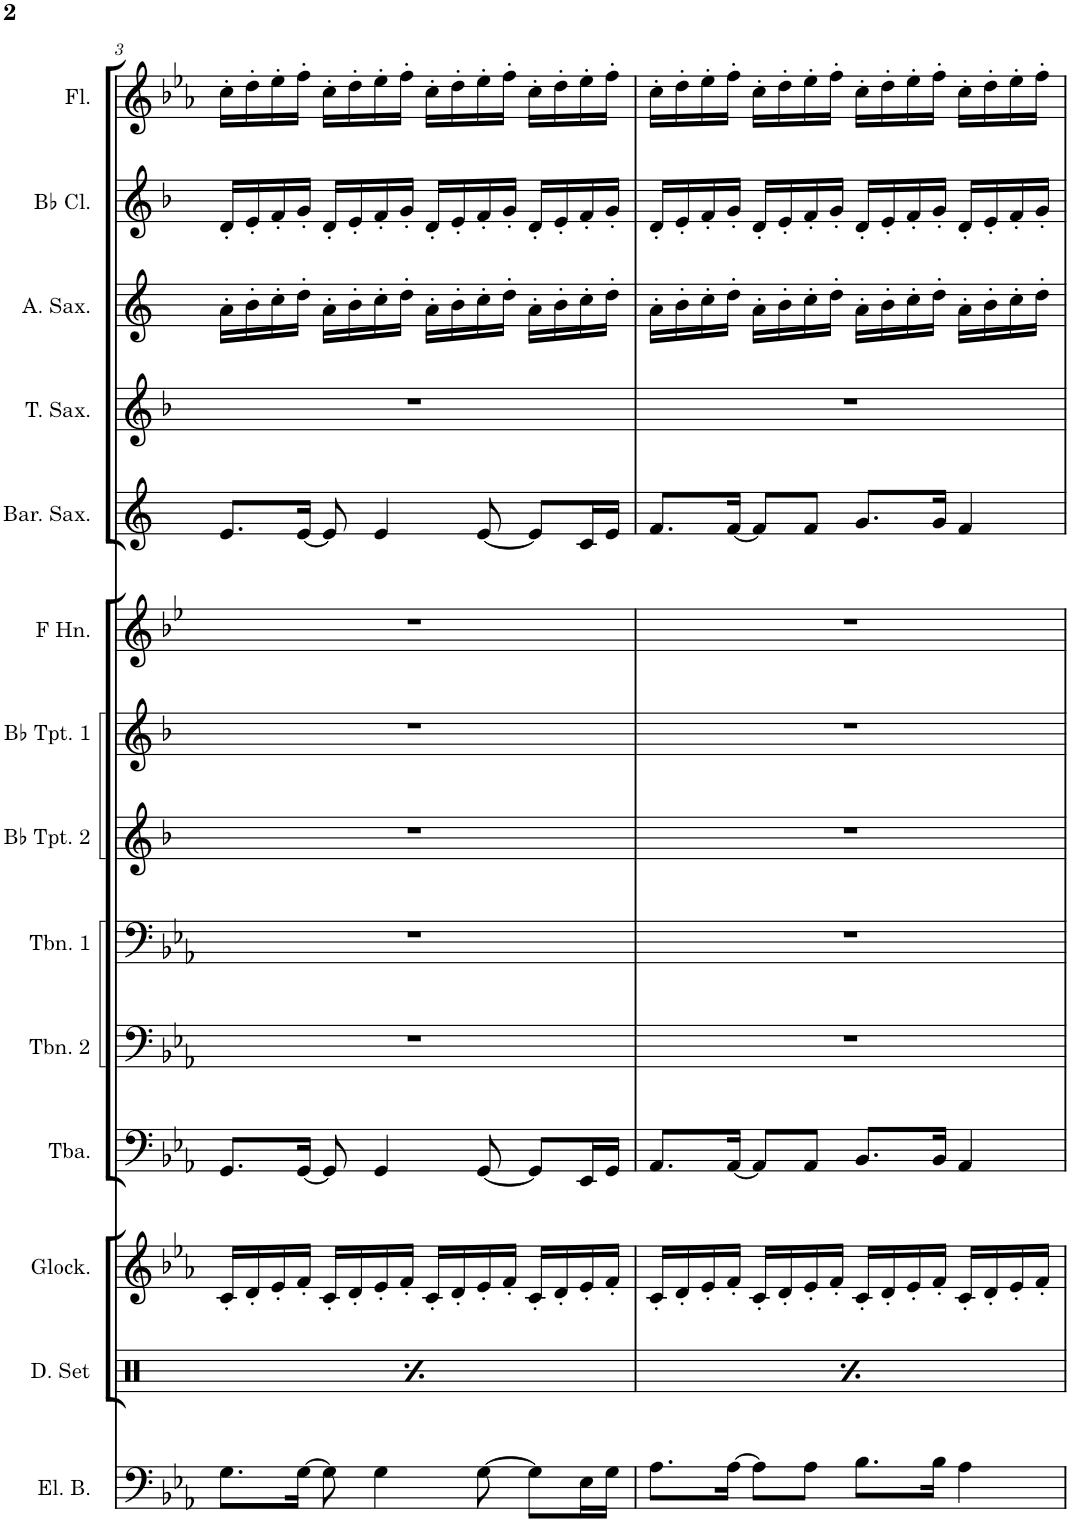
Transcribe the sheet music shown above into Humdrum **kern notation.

**kern	**kern	**kern	**kern	**kern	**kern	**kern	**kern	**kern	**kern	**kern	**kern	**kern	**kern
*part14	*part13	*part12	*part11	*part10	*part9	*part8	*part7	*part6	*part5	*part4	*part3	*part2	*part1
*staff14	*staff13	*staff12	*staff11	*staff10	*staff9	*staff8	*staff7	*staff6	*staff5	*staff4	*staff3	*staff2	*staff1
*I"Electric Bass	*I"Drumset	*I"Glockenspiel	*I"Tuba	*I"Trombone 2	*I"Trombone 1	*I"Bb Trumpet 2	*I"Bb Trumpet 1	*I"Horn in F	*I"Baritone Saxophone	*I"Tenor Saxophone	*I"Alto Saxophone	*I"Bb Clarinet	*I"Flute
*I'El. B.	*I'D. Set	*I'Glock.	*I'Tba.	*I'Tbn. 2	*I'Tbn. 1	*I'Bb Tpt. 2	*I'Bb Tpt. 1	*	*I'Bar. Sax.	*I'T. Sax.	*I'A. Sax.	*I'Bb Cl.	*I'Fl.
!!LO:PB:g=z
*clefF4	*clefX	*clefG2	*clefF4	*clefF4	*clefF4	*clefG2	*clefG2	*clefG2	*clefG2	*clefG2	*clefG2	*clefG2	*clefG2
*Trd7c12	*	*Trd-14c-24	*	*	*	*Trd1c2	*Trd1c2	*Trd4c7	*Trd12c21	*Trd8c14	*Trd5c9	*Trd1c2	*
*k[b-e-a-]	*k[]	*k[b-e-a-]	*k[b-e-a-]	*k[b-e-a-]	*k[b-e-a-]	*k[b-]	*k[b-]	*k[b-e-]	*k[]	*k[b-]	*k[]	*k[b-]	*k[b-e-a-]
*M4/4	*M4/4	*M4/4	*M4/4	*M4/4	*M4/4	*M4/4	*M4/4	*M4/4	*M4/4	*M4/4	*M4/4	*M4/4	*M4/4
=3	=3	=3	=3	=3	=3	=3	=3	=3	=3	=3	=3	=3	=3
*	*^	*	*	*	*	*	*	*	*	*	*	*	*
8.G\L	4r	8.Rf\L	16c'/LL	8.GG/L	1r	1r	1r	1r	1r	8.e/L	1r	16a'\LL	16d'/LL	16cc'\LL
.	.	.	16d'/	.	.	.	.	.	.	.	.	16b'\	16e'/	16dd'\
.	.	.	16e-'/	.	.	.	.	.	.	.	.	16cc'\	16f'/	16ee-'\
[16G\Jk	.	16Rf\Jk	16f'/JJ	[16GG/Jk	.	.	.	.	.	[16e/Jk	.	16dd'\JJ	16g'/JJ	16ff'\JJ
8G\]	4Rcc/	8r	16c'/LL	8GG/]	.	.	.	.	.	8e/]	.	16a'\LL	16d'/LL	16cc'\LL
.	.	.	16d'/	.	.	.	.	.	.	.	.	16b'\	16e'/	16dd'\
4G\	.	8Rf\	16e-'/	4GG/	.	.	.	.	.	4e/	.	16cc'\	16f'/	16ee-'\
.	.	.	16f'/JJ	.	.	.	.	.	.	.	.	16dd'\JJ	16g'/JJ	16ff'\JJ
.	4r	8r	16c'/LL	.	.	.	.	.	.	.	.	16a'\LL	16d'/LL	16cc'\LL
.	.	.	16d'/	.	.	.	.	.	.	.	.	16b'\	16e'/	16dd'\
[8G\	.	8Rf\	16e-'/	[8GG/	.	.	.	.	.	[8e/	.	16cc'\	16f'/	16ee-'\
.	.	.	16f'/JJ	.	.	.	.	.	.	.	.	16dd'\JJ	16g'/JJ	16ff'\JJ
8G\L]	4Rcc/	4r	16c'/LL	8GG/L]	.	.	.	.	.	8e/L]	.	16a'\LL	16d'/LL	16cc'\LL
.	.	.	16d'/	.	.	.	.	.	.	.	.	16b'\	16e'/	16dd'\
16E-\L	.	.	16e-'/	16EE-/L	.	.	.	.	.	16c/L	.	16cc'\	16f'/	16ee-'\
16G\JJ	.	.	16f'/JJ	16GG/JJ	.	.	.	.	.	16e/JJ	.	16dd'\JJ	16g'/JJ	16ff'\JJ
=4	=4	=4	=4	=4	=4	=4	=4	=4	=4	=4	=4	=4	=4	=4
8.A-\L	4r	8.Rf\L	16c'/LL	8.AA-/L	1r	1r	1r	1r	1r	8.f/L	1r	16a'\LL	16d'/LL	16cc'\LL
.	.	.	16d'/	.	.	.	.	.	.	.	.	16b'\	16e'/	16dd'\
.	.	.	16e-'/	.	.	.	.	.	.	.	.	16cc'\	16f'/	16ee-'\
[16A-\Jk	.	16Rf\Jk	16f'/JJ	[16AA-/Jk	.	.	.	.	.	[16f/Jk	.	16dd'\JJ	16g'/JJ	16ff'\JJ
8A-\L]	4Rcc/	8r	16c'/LL	8AA-/L]	.	.	.	.	.	8f/L]	.	16a'\LL	16d'/LL	16cc'\LL
.	.	.	16d'/	.	.	.	.	.	.	.	.	16b'\	16e'/	16dd'\
8A-\J	.	8Rf\	16e-'/	8AA-/J	.	.	.	.	.	8f/J	.	16cc'\	16f'/	16ee-'\
.	.	.	16f'/JJ	.	.	.	.	.	.	.	.	16dd'\JJ	16g'/JJ	16ff'\JJ
8.B-\L	4r	8r	16c'/LL	8.BB-/L	.	.	.	.	.	8.g/L	.	16a'\LL	16d'/LL	16cc'\LL
.	.	.	16d'/	.	.	.	.	.	.	.	.	16b'\	16e'/	16dd'\
.	.	8Rf\	16e-'/	.	.	.	.	.	.	.	.	16cc'\	16f'/	16ee-'\
16B-\Jk	.	.	16f'/JJ	16BB-/Jk	.	.	.	.	.	16g/Jk	.	16dd'\JJ	16g'/JJ	16ff'\JJ
4A-\	4Rcc/	4r	16c'/LL	4AA-/	.	.	.	.	.	4f/	.	16a'\LL	16d'/LL	16cc'\LL
.	.	.	16d'/	.	.	.	.	.	.	.	.	16b'\	16e'/	16dd'\
.	.	.	16e-'/	.	.	.	.	.	.	.	.	16cc'\	16f'/	16ee-'\
.	.	.	16f'/JJ	.	.	.	.	.	.	.	.	16dd'\JJ	16g'/JJ	16ff'\JJ
*	*v	*v	*	*	*	*	*	*	*	*	*	*	*	*
=	=	=	=	=	=	=	=	=	=	=	=	=	=
*-	*-	*-	*-	*-	*-	*-	*-	*-	*-	*-	*-	*-	*-
